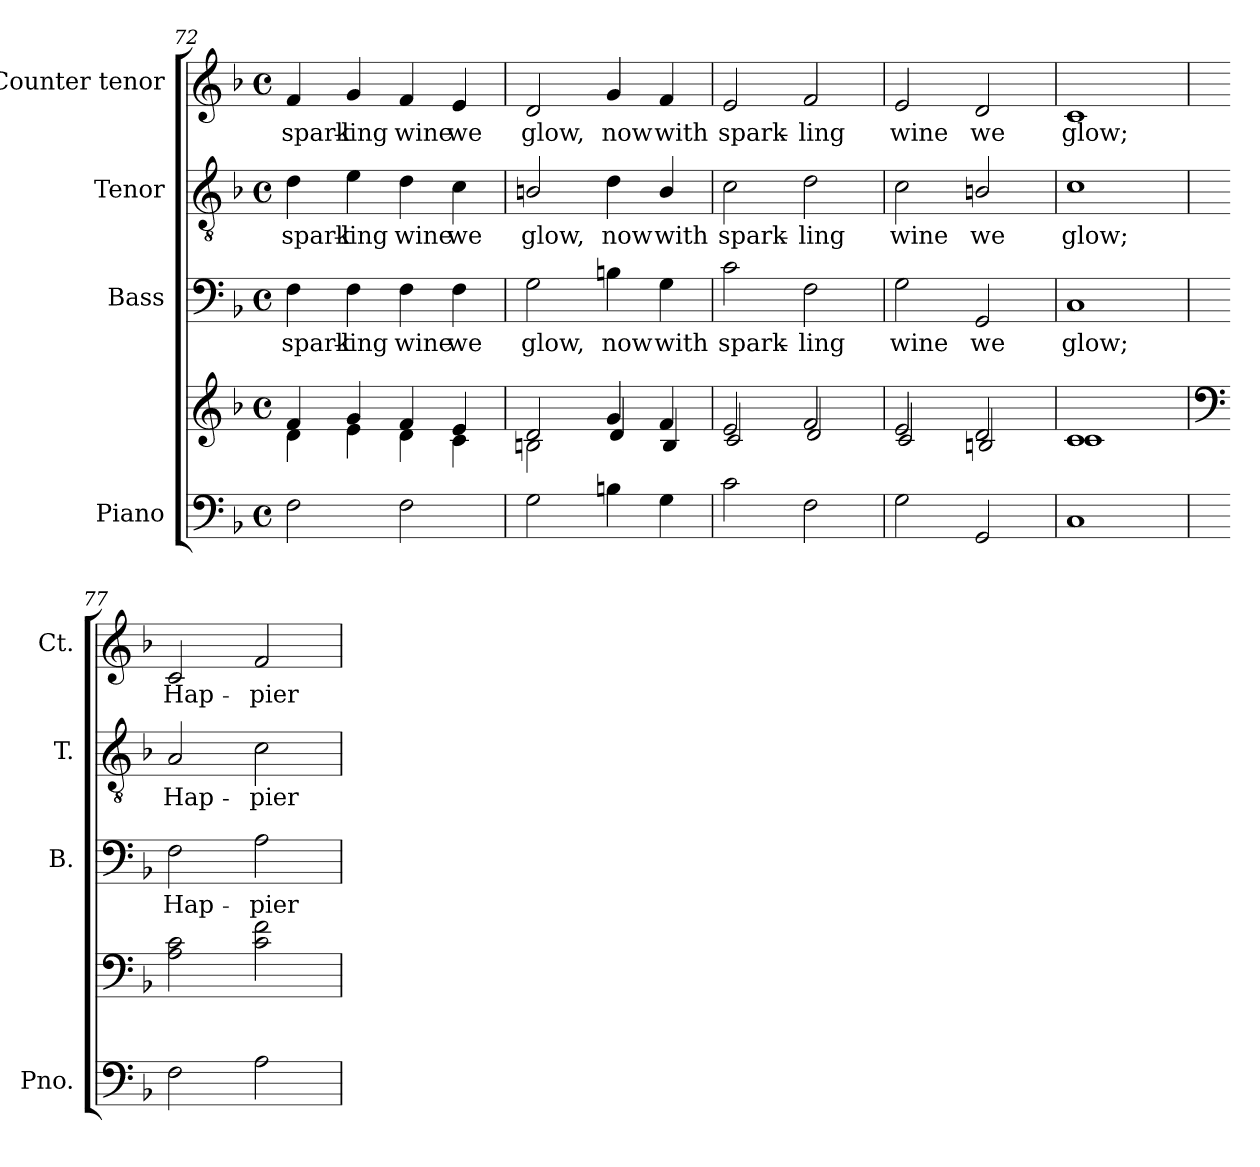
**kern	**kern	**kern	**text	**kern	**text	**kern	**text
*part4	*part4	*part3	*part3	*part2	*part2	*part1	*part1
*staff5	*staff4	*staff3	*staff3	*staff2	*staff2	*staff1	*staff1
*I"Piano	*	*I"Bass	*	*I"Tenor	*	*I"Counter tenor	*
*I'Pno.	*	*I'B.	*	*I'T.	*	*I'Ct.	*
*clefF4	*clefG2	*clefF4	*	*clefGv2	*	*clefG2	*
*	*	*	*	*ITrd7c12	*	*	*
*k[b-]	*k[b-]	*k[b-]	*	*k[b-]	*	*k[b-]	*
*F:	*F:	*F:	*	*F:	*	*F:	*
*M4/4	*M4/4	*M4/4	*	*M4/4	*	*M4/4	*
*met(c)	*met(c)	*met(c)	*	*met(c)	*	*met(c)	*
=72	=72	=72	=72	=72	=72	=72	=72
*	*^	*	*	*	*	*	*
!	!	!	!	!LO:LY:b:color=#000000	!	!	!	!
!	!	!	!	!	!	!LO:LY:b:color=#000000	!	!
!	!	!	!	!	!	!	!	!LO:LY:b:color=#000000
2Fi\	4fi/	4di\	4Fi\	spark-	4Di\	spark-	4fi/	spark-
!	!	!	!	!LO:LY:b:color=#000000	!	!	!	!
!	!	!	!	!	!	!LO:LY:b:color=#000000	!	!
!	!	!	!	!	!	!	!	!LO:LY:b:color=#000000
.	4gi/	4ei\	4Fi\	-ling	4Ei\	-ling	4gi/	-ling
!	!	!	!	!LO:LY:b:color=#000000	!	!	!	!
!	!	!	!	!	!	!LO:LY:b:color=#000000	!	!
!	!	!	!	!	!	!	!	!LO:LY:b:color=#000000
2Fi\	4fi/	4di\	4Fi\	wine	4Di\	wine	4fi/	wine
!	!	!	!	!LO:LY:b:color=#000000	!	!	!	!
!	!	!	!	!	!	!LO:LY:b:color=#000000	!	!
!	!	!	!	!	!	!	!	!LO:LY:b:color=#000000
.	4ei/	4ci\	4Fi\	we	4Ci\	we	4ei/	we
!!LO:PB:g=z
=73	=73	=73	=73	=73	=73	=73	=73	=73
!	!	!	!	!LO:LY:b:color=#000000	!	!	!	!
!	!	!	!	!	!	!LO:LY:b:color=#000000	!	!
!	!	!	!	!	!	!	!	!LO:LY:b:color=#000000
2Gi\	2di/	2Bni\	2Gi\	glow,	2BBni/	glow,	2di/	glow,
!	!	!	!	!LO:LY:b:color=#000000	!	!	!	!
!	!	!	!	!	!	!LO:LY:b:color=#000000	!	!
!	!	!	!	!	!	!	!	!LO:LY:b:color=#000000
4Bni\	4gi/	4di/	4Bni\	now	4Di\	now	4gi/	now
!	!	!	!	!LO:LY:b:color=#000000	!	!	!	!
!	!	!	!	!	!	!LO:LY:b:color=#000000	!	!
!	!	!	!	!	!	!	!	!LO:LY:b:color=#000000
4Gi\	4fi/	4Bi/	4Gi\	with	4BBi/	with	4fi/	with
=74	=74	=74	=74	=74	=74	=74	=74	=74
!	!	!	!	!LO:LY:b:color=#000000	!	!	!	!
!	!	!	!	!	!	!LO:LY:b:color=#000000	!	!
!	!	!	!	!	!	!	!	!LO:LY:b:color=#000000
2ci\	2ei/	2ci/	2ci\	spark-	2Ci\	spark-	2ei/	spark-
!	!	!	!	!LO:LY:b:color=#000000	!	!	!	!
!	!	!	!	!	!	!LO:LY:b:color=#000000	!	!
!	!	!	!	!	!	!	!	!LO:LY:b:color=#000000
2Fi\	2fi/	2di/	2Fi\	-ling	2Di\	-ling	2fi/	-ling
=75	=75	=75	=75	=75	=75	=75	=75	=75
!	!	!	!	!LO:LY:b:color=#000000	!	!	!	!
!	!	!	!	!	!	!LO:LY:b:color=#000000	!	!
!	!	!	!	!	!	!	!	!LO:LY:b:color=#000000
2Gi\	2ei/	2ci/	2Gi\	wine	2Ci\	wine	2ei/	wine
!	!	!	!	!LO:LY:b:color=#000000	!	!	!	!
!	!	!	!	!	!	!LO:LY:b:color=#000000	!	!
!	!	!	!	!	!	!	!	!LO:LY:b:color=#000000
2GGi/	2di/	2Bni/	2GGi/	we	2BBni/	we	2di/	we
=76	=76	=76	=76	=76	=76	=76	=76	=76
!	!	!	!	!LO:LY:b:color=#000000	!	!	!	!
!	!	!	!	!	!	!LO:LY:b:color=#000000	!	!
!	!	!	!	!	!	!	!	!LO:LY:b:color=#000000
1Ci	1ci	1ci	1Ci	glow;	1Ci	glow;	1ci	glow;
*	*v	*v	*	*	*	*	*	*
=77	=77	=77	=77	=77	=77	=77	=77
*	*clefF4	*	*	*	*	*	*
*	*^	*	*	*	*	*	*
!	!	!	!	!LO:LY:b:color=#000000	!	!	!	!
*	*v	*v	*	*	*	*	*	*
*	*^	*	*	*	*	*	*
!	!	!	!	!	!	!LO:LY:b:color=#000000	!	!
*	*v	*v	*	*	*	*	*	*
*	*^	*	*	*	*	*	*
!	!	!	!	!	!	!	!	!LO:LY:b:color=#000000
*	*v	*v	*	*	*	*	*	*
2Fi\	2Ai\ 2ci	2Fi\	Hap-	2AAi/	Hap-	2ci/	Hap-
!	!	!	!LO:LY:b:color=#000000	!	!	!	!
!	!	!	!	!	!LO:LY:b:color=#000000	!	!
!	!	!	!	!	!	!	!LO:LY:b:color=#000000
2Ai\	2ci\ 2fi	2Ai\	-pier	2Ci\	-pier	2fi/	-pier
=	=	=	=	=	=	=	=
*-	*-	*-	*-	*-	*-	*-	*-
